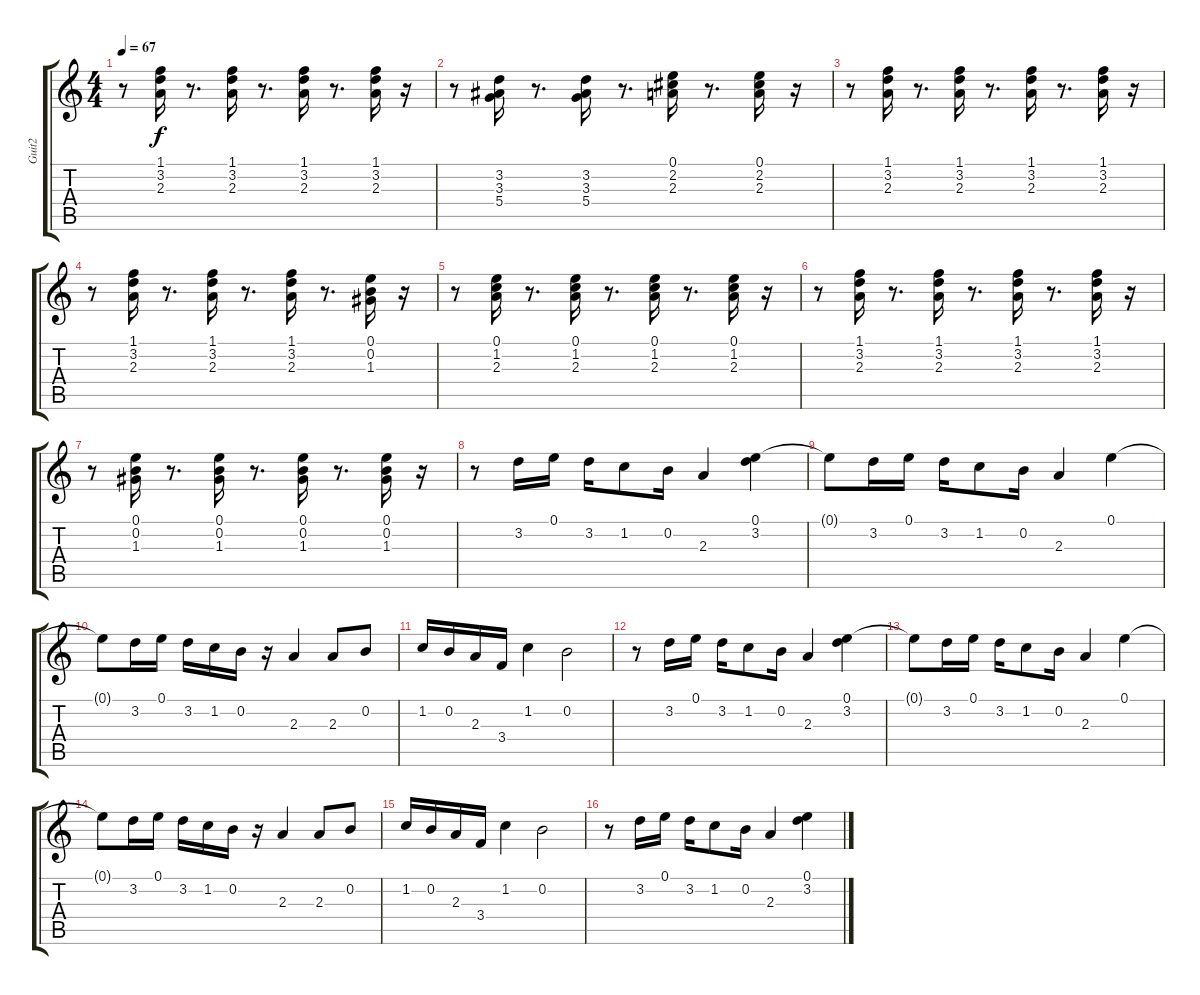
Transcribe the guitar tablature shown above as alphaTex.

\track ("Guit2" "Guit2") {instrument electricguitarclean}
\staff {score tabs}
\tuning (E4 B3 G3 D3 A2 E2) {hide}
\ts (4 4)
\tempo 67
\clef g2
\ks c
r.8{dy f} (1.1 3.2 2.3).16 r.8{d} (1.1 3.2 2.3).16 r.8{d} (1.1 3.2 2.3).16 r.8{d} (1.1 3.2 2.3).16 r.16 |
r.8 (3.2 3.3 5.4).16 r.8{d} (3.2 3.3 5.4).16 r.8{d} (0.1 2.2 2.3).16 r.8{d} (0.1 2.2 2.3).16 r.16 |
r.8 (1.1 3.2 2.3).16 r.8{d} (1.1 3.2 2.3).16 r.8{d} (1.1 3.2 2.3).16 r.8{d} (1.1 3.2 2.3).16 r.16 |
r.8 (1.1 3.2 2.3).16 r.8{d} (1.1 3.2 2.3).16 r.8{d} (1.1 3.2 2.3).16 r.8{d} (0.1 0.2 1.3).16 r.16 |
r.8 (0.1 1.2 2.3).16 r.8{d} (0.1 1.2 2.3).16 r.8{d} (0.1 1.2 2.3).16 r.8{d} (0.1 1.2 2.3).16 r.16 |
r.8 (1.1 3.2 2.3).16 r.8{d} (1.1 3.2 2.3).16 r.8{d} (1.1 3.2 2.3).16 r.8{d} (1.1 3.2 2.3).16 r.16 |
r.8 (0.1 0.2 1.3).16 r.8{d} (0.1 0.2 1.3).16 r.8{d} (0.1 0.2 1.3).16 r.8{d} (0.1 0.2 1.3).16 r.16 |
r.8 3.2.16 0.1.16 3.2.16 1.2.8 0.2.16 2.3.4 (0.1 3.2).4 |
0.1{t}.8 3.2.16 0.1.16 3.2.16 1.2.8 0.2.16 2.3.4 0.1.4 |
0.1{t}.8 3.2.16 0.1.16 3.2.16 1.2.16 0.2.16 r.16 2.3.4 2.3.8 0.2.8 |
1.2.16 0.2.16 2.3.16 3.4.16 1.2.4 0.2.2 |
r.8 3.2.16 0.1.16 3.2.16 1.2.8 0.2.16 2.3.4 (0.1 3.2).4 |
0.1{t}.8 3.2.16 0.1.16 3.2.16 1.2.8 0.2.16 2.3.4 0.1.4 |
0.1{t}.8 3.2.16 0.1.16 3.2.16 1.2.16 0.2.16 r.16 2.3.4 2.3.8 0.2.8 |
1.2.16 0.2.16 2.3.16 3.4.16 1.2.4 0.2.2 |
r.8 3.2.16 0.1.16 3.2.16 1.2.8 0.2.16 2.3.4 (0.1 3.2).4
